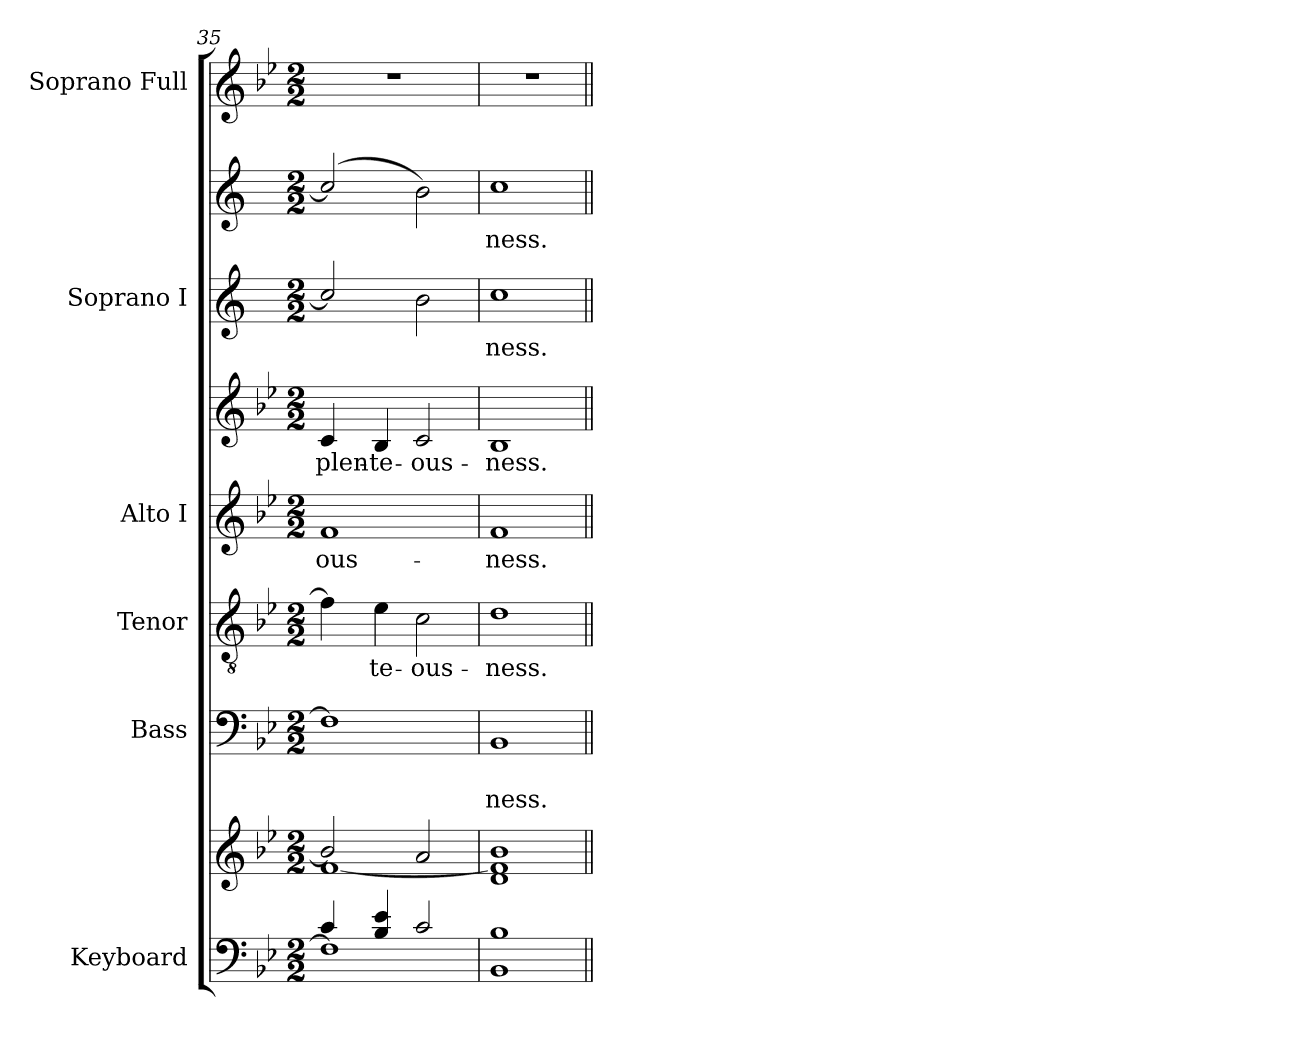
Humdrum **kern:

**kern	**kern	**kern	**text	**text	**kern	**text	**kern	**text	**kern	**text	**kern	**text	**kern	**text	**kern
*part6	*part6	*part5	*part5	*part5	*part4	*part4	*part3	*part3	*part3	*part3	*part2	*part2	*part2	*part2	*part1
*staff9	*staff8	*staff7	*staff7	*staff7	*staff6	*staff6	*staff5	*staff5	*staff4	*staff4	*staff3	*staff3	*staff2	*staff2	*staff1
*I"Keyboard	*	*I"Bass	*	*	*I"Tenor	*	*I"Alto I	*	*	*	*I"Soprano I	*	*	*	*I"Soprano Full
*	*	*I'B	*	*	*I'T	*	*I'A	*	*	*	*I'S	*	*	*	*I'S
!!LO:LB:g=z
*clefF4	*clefG2	*clefF4	*	*	*clefGv2	*	*clefG2	*	*clefG2	*	*clefG2	*	*clefG2	*	*clefG2
*	*	*	*	*	*	*	*	*	*	*	*ITrd1c2	*	*ITrd1c2	*	*
*k[b-e-]	*k[b-e-]	*k[b-e-]	*	*	*k[b-e-]	*	*k[b-e-]	*	*k[b-e-]	*	*k[b-e-]	*	*k[b-e-]	*	*k[b-e-]
*B-:	*B-:	*B-:	*	*	*B-:	*	*B-:	*	*B-:	*	*B-:	*	*B-:	*	*B-:
*M2/2	*M2/2	*M2/2	*	*	*M2/2	*	*M2/2	*	*M2/2	*	*M2/2	*	*M2/2	*	*M2/2
=35	=35	=35	=35	=35	=35	=35	=35	=35	=35	=35	=35	=35	=35	=35	=35
*^	*^	*	*	*	*	*	*	*	*	*	*	*	*	*	*
!	!	!	!	!	!	!	!	!	!	!LO:LY:b	!	!LO:LY:b	!	!	!	!	!
4c/	1F\]	2b-/]	[1f\	1F]	.	.	4f]	.	1f	-ous-	4c	-plen-	2b-/]	.	(<2b-/]	.	1r
!	!	!	!	!	!	!	!	!LO:LY:b	!	!	!	!LO:LY:b	!	!	!	!	!
4B-/ 4e-/	.	.	.	.	.	.	4e-	te-	.	.	4B-	-te-	.	.	.	.	.
!	!	!	!	!	!	!	!	!LO:LY:b	!	!	!	!LO:LY:b	!	!	!	!	!
2c/	.	2a/	.	.	.	.	2c	-ous-	.	.	2c	-ous-	2a	.	2a)	.	.
=36	=36	=36	=36	=36	=36	=36	=36	=36	=36	=36	=36	=36	=36	=36	=36	=36	=36
!	!	!	!	!	!	!LO:LY:b	!	!LO:LY:b	!	!LO:LY:b	!	!LO:LY:b	!	!LO:LY:b	!	!LO:LY:b	!
1B-/	1BB-\	1d/ 1b-/	1f\]	1BB-	.	ness.	1d	-ness.	1f	ness.	1B-	-ness.	1b-	ness.	1b-	ness.	1r
*v	*v	*	*	*	*	*	*	*	*	*	*	*	*	*	*	*	*
*	*v	*v	*	*	*	*	*	*	*	*	*	*	*	*	*	*
=||	=||	=||	=||	=||	=||	=||	=||	=||	=||	=||	=||	=||	=||	=||	=||
*-	*-	*-	*-	*-	*-	*-	*-	*-	*-	*-	*-	*-	*-	*-	*-
